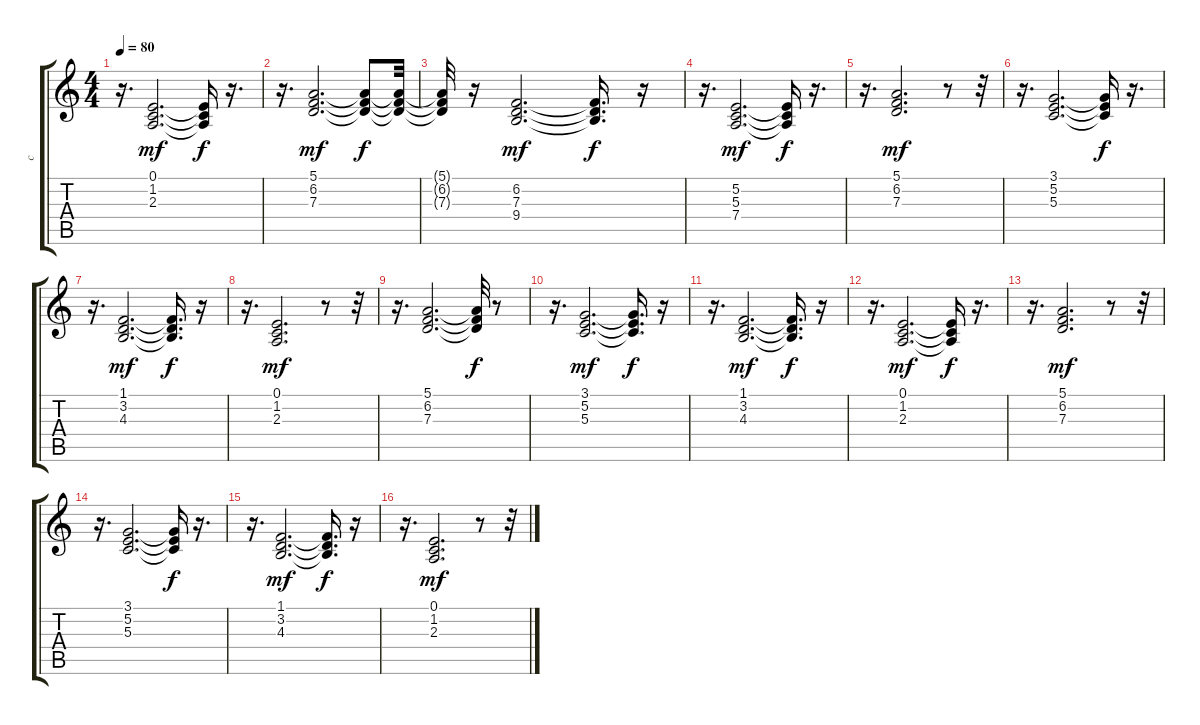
\track ("c       " "c       ") {instrument pad6metallic}
\staff {score tabs}
\tuning (E4 B3 G3 D3 A2 E2) {hide}
\ts (4 4)
\tempo 80
\clef g2
\ks c
r.16{d dy f} (0.1 1.2 2.3).2{d dy mf} (0.1{t} 1.2{t} 2.3{t}).16{dy f} r.16{d} |
r.16{d} (5.1 6.2 7.3).2{d dy mf} (5.1{t} 6.2{t} 7.3{t}).8{dy f} (5.1{t} 6.2{t} 7.3{t}).32 |
(5.1{t} 6.2{t} 7.3{t}).32 r.16 (6.2 7.3 9.4).2{d dy mf} (6.2{t} 7.3{t} 9.4{t}).16{d dy f} r.16 |
r.16{d} (5.2 5.3 7.4).2{d dy mf} (5.2{t} 5.3{t} 7.4{t}).16{dy f} r.16{d} |
r.16{d} (5.1 6.2 7.3).2{d dy mf} r.8 r.32 |
r.16{d} (3.1 5.2 5.3).2{d} (3.1{t} 5.2{t} 5.3{t}).16{dy f} r.16{d} |
r.16{d} (1.1 3.2 4.3).2{d dy mf} (1.1{t} 3.2{t} 4.3{t}).16{d dy f} r.16 |
r.16{d} (0.1 1.2 2.3).2{d dy mf} r.8 r.32 |
r.16{d} (5.1 6.2 7.3).2{d} (5.1{t} 6.2{t} 7.3{t}).32{dy f} r.8 |
r.16{d} (3.1 5.2 5.3).2{d dy mf} (3.1{t} 5.2{t} 5.3{t}).16{d dy f} r.16 |
r.16{d} (1.1 3.2 4.3).2{d dy mf} (1.1{t} 3.2{t} 4.3{t}).16{d dy f} r.16 |
r.16{d} (0.1 1.2 2.3).2{d dy mf} (0.1{t} 1.2{t} 2.3{t}).16{dy f} r.16{d} |
r.16{d} (5.1 6.2 7.3).2{d dy mf} r.8 r.32 |
r.16{d} (3.1 5.2 5.3).2{d} (3.1{t} 5.2{t} 5.3{t}).16{dy f} r.16{d} |
r.16{d} (1.1 3.2 4.3).2{d dy mf} (1.1{t} 3.2{t} 4.3{t}).16{d dy f} r.16 |
r.16{d} (0.1 1.2 2.3).2{d dy mf} r.8 r.32
